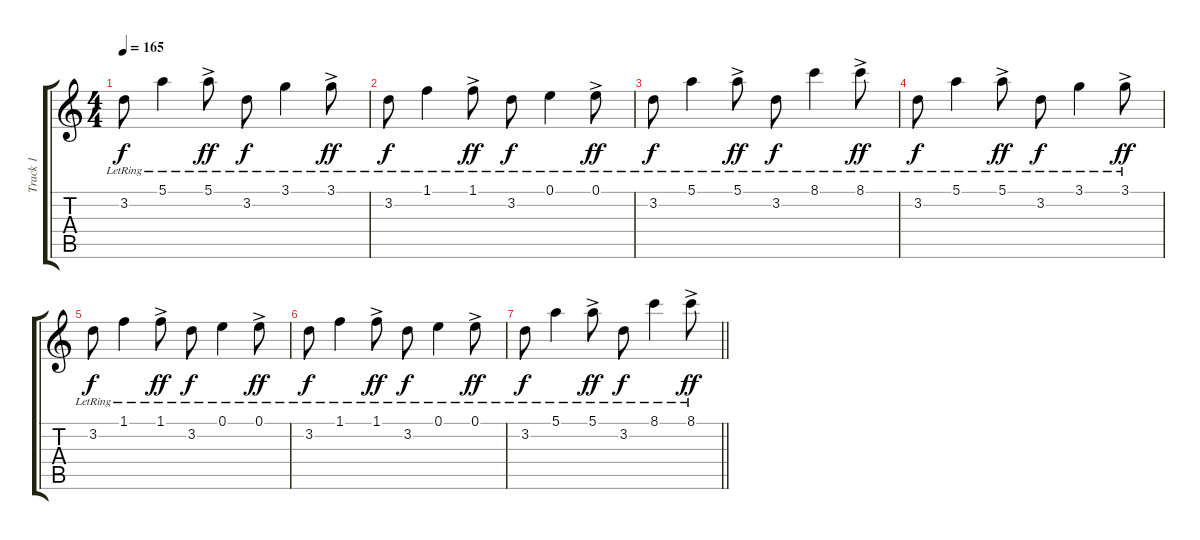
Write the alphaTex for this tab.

\track ("Track 1" "Track 1") {instrument acousticguitarnylon}
\staff {score tabs}
\tuning (E4 B3 G3 D3 A2 E2) {hide}
\ts (4 4)
\tempo 165
\clef g2
\ks c
3.2{lr}.8{dy f} 5.1{lr}.4 5.1{ac lr}.8{dy ff} 3.2{lr}.8{dy f} 3.1{lr}.4 3.1{ac lr}.8{dy ff} |
3.2{lr}.8{dy f} 1.1{lr}.4 1.1{ac lr}.8{dy ff} 3.2{lr}.8{dy f} 0.1{lr}.4 0.1{ac lr}.8{dy ff} |
3.2{lr}.8{dy f} 5.1{lr}.4 5.1{ac lr}.8{dy ff} 3.2{lr}.8{dy f} 8.1{lr}.4 8.1{ac lr}.8{dy ff} |
3.2{lr}.8{dy f} 5.1{lr}.4 5.1{ac lr}.8{dy ff} 3.2{lr}.8{dy f} 3.1{lr}.4 3.1{ac lr}.8{dy ff} |
3.2{lr}.8{dy f} 1.1{lr}.4 1.1{ac lr}.8{dy ff} 3.2{lr}.8{dy f} 0.1{lr}.4 0.1{ac lr}.8{dy ff} |
3.2{lr}.8{dy f} 1.1{lr}.4 1.1{ac lr}.8{dy ff} 3.2{lr}.8{dy f} 0.1{lr}.4 0.1{ac lr}.8{dy ff} |
\barLineRight lightlight
3.2{lr}.8{dy f} 5.1{lr}.4 5.1{ac lr}.8{dy ff} 3.2{lr}.8{dy f} 8.1{lr}.4 8.1{ac lr}.8{dy ff}
